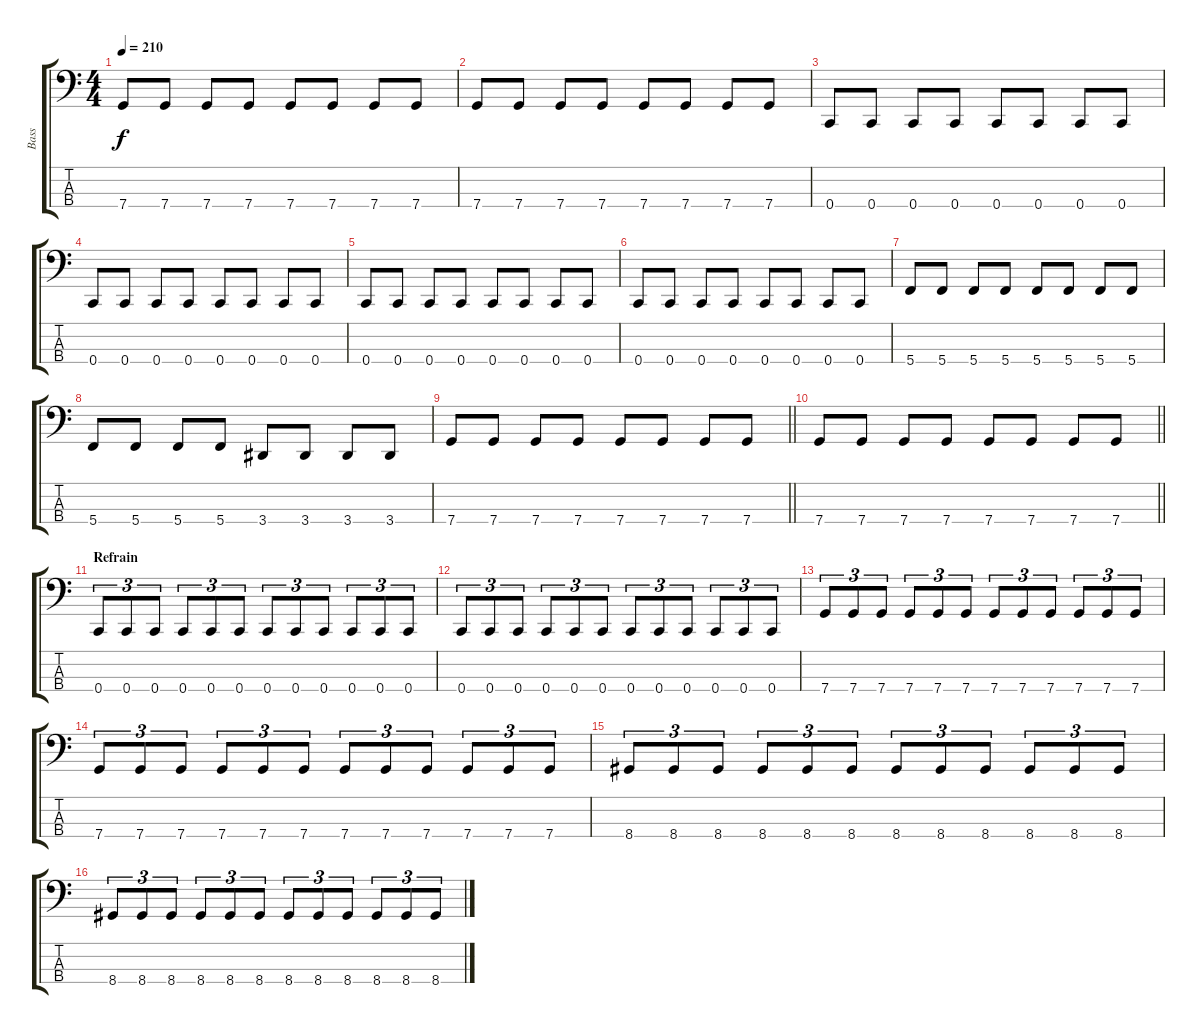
\track ("Bass" "Bass") {instrument electricbassfinger}
\staff {score tabs}
\tuning (F2 C2 G1 C1) {hide}
\ts (4 4)
\tempo 210
\clef f4
\ks c
7.4.8{dy f} 7.4.8 7.4.8 7.4.8 7.4.8 7.4.8 7.4.8 7.4.8 |
7.4.8 7.4.8 7.4.8 7.4.8 7.4.8 7.4.8 7.4.8 7.4.8 |
0.4.8 0.4.8 0.4.8 0.4.8 0.4.8 0.4.8 0.4.8 0.4.8 |
0.4.8 0.4.8 0.4.8 0.4.8 0.4.8 0.4.8 0.4.8 0.4.8 |
0.4.8 0.4.8 0.4.8 0.4.8 0.4.8 0.4.8 0.4.8 0.4.8 |
0.4.8 0.4.8 0.4.8 0.4.8 0.4.8 0.4.8 0.4.8 0.4.8 |
5.4.8 5.4.8 5.4.8 5.4.8 5.4.8 5.4.8 5.4.8 5.4.8 |
5.4.8 5.4.8 5.4.8 5.4.8 3.4.8 3.4.8 3.4.8 3.4.8 |
\barLineRight lightlight
7.4.8 7.4.8 7.4.8 7.4.8 7.4.8 7.4.8 7.4.8 7.4.8 |
\barLineRight lightlight
7.4.8 7.4.8 7.4.8 7.4.8 7.4.8 7.4.8 7.4.8 7.4.8 |
\section ("" "Refrain")
0.4.8{tu (3 2)} 0.4.8{tu (3 2)} 0.4.8{tu (3 2)} 0.4.8{tu (3 2)} 0.4.8{tu (3 2)} 0.4.8{tu (3 2)} 0.4.8{tu (3 2)} 0.4.8{tu (3 2)} 0.4.8{tu (3 2)} 0.4.8{tu (3 2)} 0.4.8{tu (3 2)} 0.4.8{tu (3 2)} |
0.4.8{tu (3 2)} 0.4.8{tu (3 2)} 0.4.8{tu (3 2)} 0.4.8{tu (3 2)} 0.4.8{tu (3 2)} 0.4.8{tu (3 2)} 0.4.8{tu (3 2)} 0.4.8{tu (3 2)} 0.4.8{tu (3 2)} 0.4.8{tu (3 2)} 0.4.8{tu (3 2)} 0.4.8{tu (3 2)} |
7.4.8{tu (3 2)} 7.4.8{tu (3 2)} 7.4.8{tu (3 2)} 7.4.8{tu (3 2)} 7.4.8{tu (3 2)} 7.4.8{tu (3 2)} 7.4.8{tu (3 2)} 7.4.8{tu (3 2)} 7.4.8{tu (3 2)} 7.4.8{tu (3 2)} 7.4.8{tu (3 2)} 7.4.8{tu (3 2)} |
7.4.8{tu (3 2)} 7.4.8{tu (3 2)} 7.4.8{tu (3 2)} 7.4.8{tu (3 2)} 7.4.8{tu (3 2)} 7.4.8{tu (3 2)} 7.4.8{tu (3 2)} 7.4.8{tu (3 2)} 7.4.8{tu (3 2)} 7.4.8{tu (3 2)} 7.4.8{tu (3 2)} 7.4.8{tu (3 2)} |
8.4.8{tu (3 2)} 8.4.8{tu (3 2)} 8.4.8{tu (3 2)} 8.4.8{tu (3 2)} 8.4.8{tu (3 2)} 8.4.8{tu (3 2)} 8.4.8{tu (3 2)} 8.4.8{tu (3 2)} 8.4.8{tu (3 2)} 8.4.8{tu (3 2)} 8.4.8{tu (3 2)} 8.4.8{tu (3 2)} |
8.4.8{tu (3 2)} 8.4.8{tu (3 2)} 8.4.8{tu (3 2)} 8.4.8{tu (3 2)} 8.4.8{tu (3 2)} 8.4.8{tu (3 2)} 8.4.8{tu (3 2)} 8.4.8{tu (3 2)} 8.4.8{tu (3 2)} 8.4.8{tu (3 2)} 8.4.8{tu (3 2)} 8.4.8{tu (3 2)}
